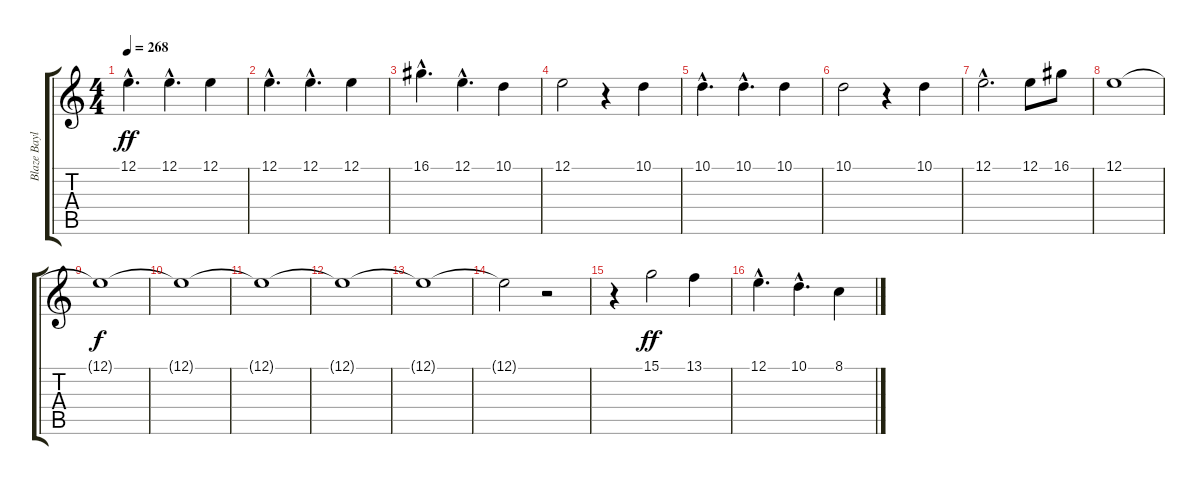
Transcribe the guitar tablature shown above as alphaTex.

\track ("Blaze Bayley" "Blaze Bayl") {instrument voiceoohs}
\staff {score tabs}
\tuning (E4 B3 G3 D3 A2 E2) {hide}
\ts (4 4)
\tempo 268
\clef g2
\ks c
12.1{hac}.4{d dy ff} 12.1{hac}.4{d} 12.1.4 |
12.1{hac}.4{d} 12.1{hac}.4{d} 12.1.4 |
16.1{hac}.4{d} 12.1{hac}.4{d} 10.1.4 |
12.1.2 r.4 10.1.4 |
10.1{hac}.4{d} 10.1{hac}.4{d} 10.1.4 |
10.1.2 r.4 10.1.4 |
12.1{hac}.2{d} 12.1.8 16.1.8 |
12.1.1 |
12.1{t}.1{dy f} |
12.1{t}.1 |
12.1{t}.1 |
12.1{t}.1 |
12.1{t}.1 |
12.1{t}.2 r.2 |
r.4 15.1.2{dy ff} 13.1.4 |
12.1{hac}.4{d} 10.1{hac}.4{d} 8.1.4
